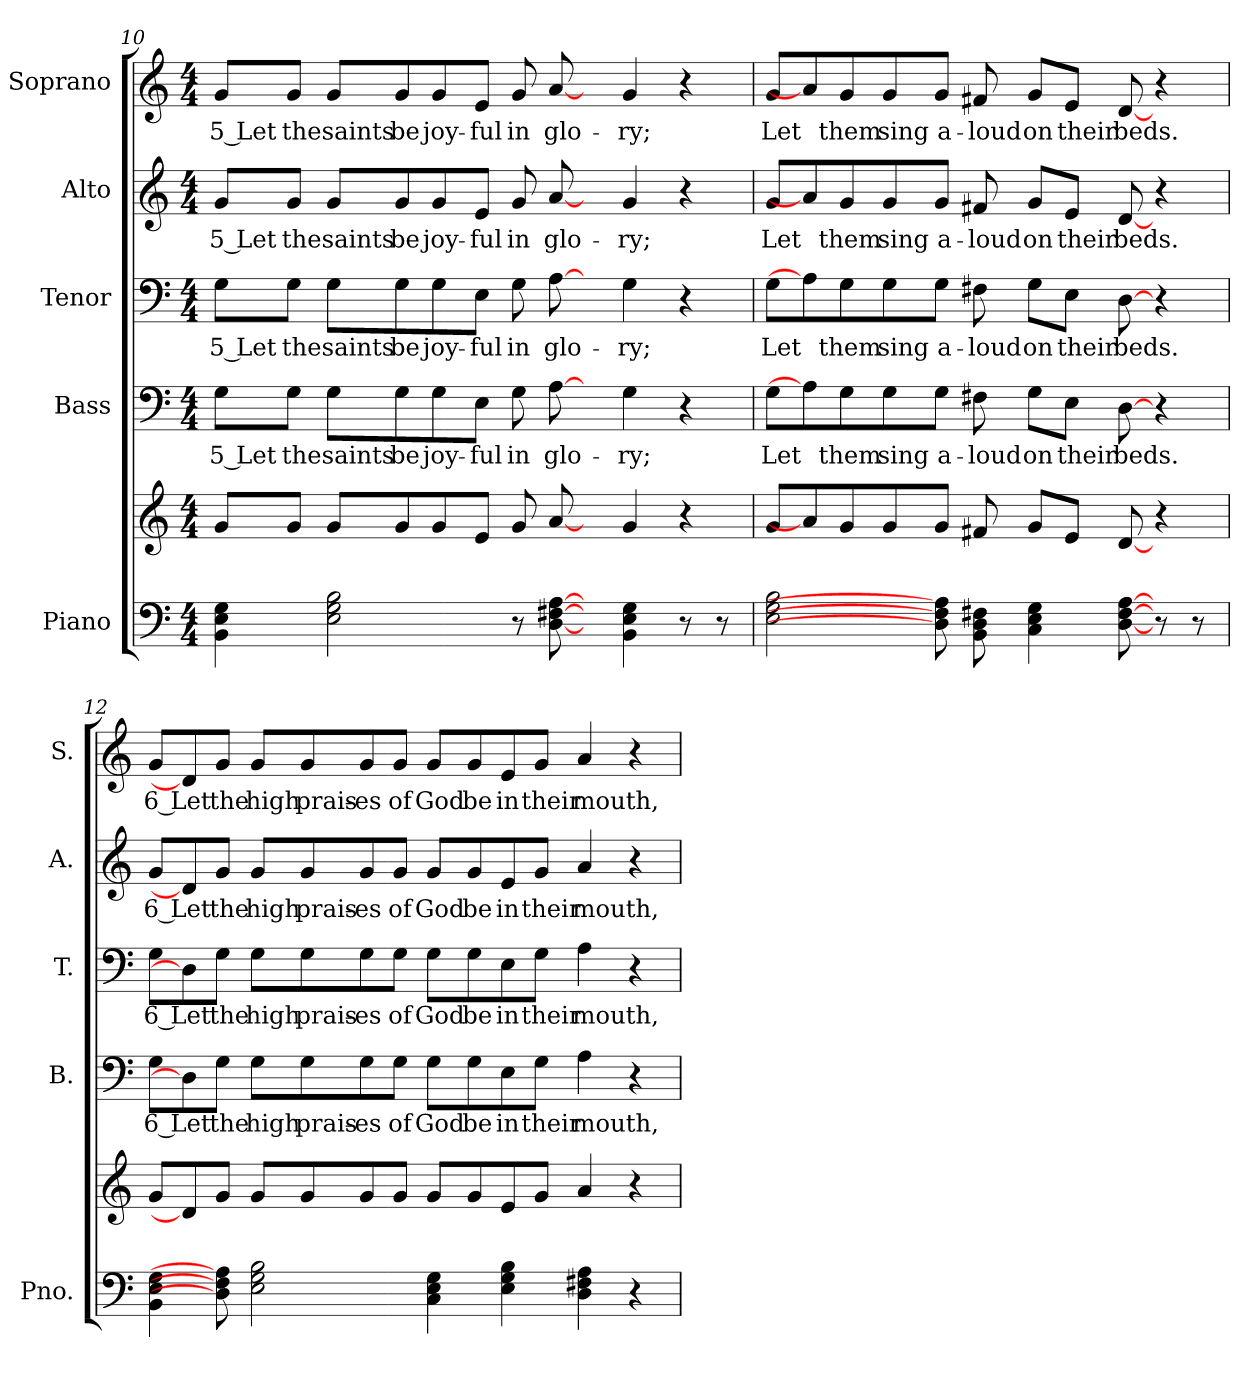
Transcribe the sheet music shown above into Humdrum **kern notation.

**kern	**kern	**kern	**text	**kern	**text	**kern	**text	**kern	**text
*part5	*part5	*part4	*part4	*part3	*part3	*part2	*part2	*part1	*part1
*staff6	*staff5	*staff4	*staff4	*staff3	*staff3	*staff2	*staff2	*staff1	*staff1
*I"Piano	*	*I"Bass	*	*I"Tenor	*	*I"Alto	*	*I"Soprano	*
*I'Pno.	*	*I'B.	*	*I'T.	*	*I'A.	*	*I'S.	*
!!LO:PB:g=z
*clefF4	*clefG2	*clefF4	*	*clefF4	*	*clefG2	*	*clefG2	*
*k[]	*k[]	*k[]	*	*k[]	*	*k[]	*	*k[]	*
*C:	*C:	*C:	*	*C:	*	*C:	*	*C:	*
*M4/4	*M4/4	*M4/4	*	*M4/4	*	*M4/4	*	*M4/4	*
=10	=10	=10	=10	=10	=10	=10	=10	=10	=10
!	!	!	!LO:LY:b:color=#000000	!	!	!	!	!	!
!	!	!	!	!	!LO:LY:b:color=#000000	!	!	!	!
!	!	!	!	!	!	!	!LO:LY:b:color=#000000	!	!
!	!	!	!	!	!	!	!	!	!LO:LY:b:color=#000000
4BBi\ 4Ei 4Gi	8gi/L	8Gi\L	5 Let	8Gi\L	5 Let	8gi/L	5 Let	8gi/L	5 Let
!	!	!	!LO:LY:b:color=#000000	!	!	!	!	!	!
!	!	!	!	!	!LO:LY:b:color=#000000	!	!	!	!
!	!	!	!	!	!	!	!LO:LY:b:color=#000000	!	!
!	!	!	!	!	!	!	!	!	!LO:LY:b:color=#000000
.	8gi/J	8Gi\J	the	8Gi\J	the	8gi/J	the	8gi/J	the
!	!	!	!LO:LY:b:color=#000000	!	!	!	!	!	!
!	!	!	!	!	!LO:LY:b:color=#000000	!	!	!	!
!	!	!	!	!	!	!	!LO:LY:b:color=#000000	!	!
!	!	!	!	!	!	!	!	!	!LO:LY:b:color=#000000
2Ei\ 2Gi 2Bi	8gi/L	8Gi\L	saints	8Gi\L	saints	8gi/L	saints	8gi/L	saints
!	!	!	!LO:LY:b:color=#000000	!	!	!	!	!	!
!	!	!	!	!	!LO:LY:b:color=#000000	!	!	!	!
!	!	!	!	!	!	!	!LO:LY:b:color=#000000	!	!
!	!	!	!	!	!	!	!	!	!LO:LY:b:color=#000000
.	8gi/	8Gi\	be	8Gi\	be	8gi/	be	8gi/	be
!	!	!	!LO:LY:b:color=#000000	!	!	!	!	!	!
!	!	!	!	!	!LO:LY:b:color=#000000	!	!	!	!
!	!	!	!	!	!	!	!LO:LY:b:color=#000000	!	!
!	!	!	!	!	!	!	!	!	!LO:LY:b:color=#000000
.	8gi/	8Gi\	joy-	8Gi\	joy-	8gi/	joy-	8gi/	joy-
!	!	!	!LO:LY:b:color=#000000	!	!	!	!	!	!
!	!	!	!	!	!LO:LY:b:color=#000000	!	!	!	!
!	!	!	!	!	!	!	!LO:LY:b:color=#000000	!	!
!	!	!	!	!	!	!	!	!	!LO:LY:b:color=#000000
.	8ei/J	8Ei\J	-ful	8Ei\J	-ful	8ei/J	-ful	8ei/J	-ful
!	!	!	!LO:LY:b:color=#000000	!	!	!	!	!	!
!	!	!	!	!	!LO:LY:b:color=#000000	!	!	!	!
!	!	!	!	!	!	!	!LO:LY:b:color=#000000	!	!
!	!	!	!	!	!	!	!	!	!LO:LY:b:color=#000000
8r	8gi/	8Gi\	in	8Gi\	in	8gi/	in	8gi/	in
!	!	!	!LO:LY:b:color=#000000	!	!	!	!	!	!
!	!	!	!	!	!LO:LY:b:color=#000000	!	!	!	!
!	!	!	!	!	!	!	!LO:LY:b:color=#000000	!	!
!	!	!	!	!	!	!	!	!	!LO:LY:b:color=#000000
[8Di\ [8F#Xi [8Ai	[8ai/	[8Ai\	glo-	[8Ai\	glo-	[8ai/	glo-	[8ai/	glo-
8ryy	8ryy	8ryy	.	8ryy	.	8ryy	.	8ryy	.
!	!	!	!LO:LY:b:color=#000000	!	!	!	!	!	!
!	!	!	!	!	!LO:LY:b:color=#000000	!	!	!	!
!	!	!	!	!	!	!	!LO:LY:b:color=#000000	!	!
!	!	!	!	!	!	!	!	!	!LO:LY:b:color=#000000
4BBi\ 4Ei 4Gi	4gi/	4Gi\	-ry;	4Gi\	-ry;	4gi/	-ry;	4gi/	-ry;
8r	4r	4r	.	4r	.	4r	.	4r	.
8r	.	.	.	.	.	.	.	.	.
!!LO:PB:g=z
=11	=11	=11	=11	=11	=11	=11	=11	=11	=11
!	!	!	!LO:LY:b:color=#000000	!	!	!	!	!	!
!	!	!	!	!	!LO:LY:b:color=#000000	!	!	!	!
!	!	!	!	!	!	!	!LO:LY:b:color=#000000	!	!
!	!	!	!	!	!	!	!	!	!LO:LY:b:color=#000000
2Ei\ 2Gi 2Bi	8gi/L	8Gi\L	Let	8Gi\L	Let	8gi/L	Let	8gi/L	Let
.	8ai/]	8Ai\]	.	8Ai\]	.	8ai/]	.	8ai/]	.
!	!	!	!LO:LY:b:color=#000000	!	!	!	!	!	!
!	!	!	!	!	!LO:LY:b:color=#000000	!	!	!	!
!	!	!	!	!	!	!	!LO:LY:b:color=#000000	!	!
!	!	!	!	!	!	!	!	!	!LO:LY:b:color=#000000
.	8gi/	8Gi\	them	8Gi\	them	8gi/	them	8gi/	them
!	!	!	!LO:LY:b:color=#000000	!	!	!	!	!	!
!	!	!	!	!	!LO:LY:b:color=#000000	!	!	!	!
!	!	!	!	!	!	!	!LO:LY:b:color=#000000	!	!
!	!	!	!	!	!	!	!	!	!LO:LY:b:color=#000000
.	8gi/	8Gi\	sing	8Gi\	sing	8gi/	sing	8gi/	sing
!	!	!	!LO:LY:b:color=#000000	!	!	!	!	!	!
!	!	!	!	!	!LO:LY:b:color=#000000	!	!	!	!
!	!	!	!	!	!	!	!LO:LY:b:color=#000000	!	!
!	!	!	!	!	!	!	!	!	!LO:LY:b:color=#000000
8Di\] 8F#i] 8Ai]	8gi/J	8Gi\J	a-	8Gi\J	a-	8gi/J	a-	8gi/J	a-
!	!	!	!LO:LY:b:color=#000000	!	!	!	!	!	!
!	!	!	!	!	!LO:LY:b:color=#000000	!	!	!	!
!	!	!	!	!	!	!	!LO:LY:b:color=#000000	!	!
!	!	!	!	!	!	!	!	!	!LO:LY:b:color=#000000
8BBi\ 8Di 8F#Xi	8f#Xi/	8F#Xi\	-loud	8F#Xi\	-loud	8f#Xi/	-loud	8f#Xi/	-loud
!	!	!	!LO:LY:b:color=#000000	!	!	!	!	!	!
!	!	!	!	!	!LO:LY:b:color=#000000	!	!	!	!
!	!	!	!	!	!	!	!LO:LY:b:color=#000000	!	!
!	!	!	!	!	!	!	!	!	!LO:LY:b:color=#000000
4Ci\ 4Ei 4Gi	8gi/L	8Gi\L	on	8Gi\L	on	8gi/L	on	8gi/L	on
!	!	!	!LO:LY:b:color=#000000	!	!	!	!	!	!
!	!	!	!	!	!LO:LY:b:color=#000000	!	!	!	!
!	!	!	!	!	!	!	!LO:LY:b:color=#000000	!	!
!	!	!	!	!	!	!	!	!	!LO:LY:b:color=#000000
.	8ei/J	8Ei\J	their	8Ei\J	their	8ei/J	their	8ei/J	their
!	!	!	!LO:LY:b:color=#000000	!	!	!	!	!	!
!	!	!	!	!	!LO:LY:b:color=#000000	!	!	!	!
!	!	!	!	!	!	!	!LO:LY:b:color=#000000	!	!
!	!	!	!	!	!	!	!	!	!LO:LY:b:color=#000000
[8Di\ [8F#i [8Ai	[8di/	[8Di\	beds.	[8Di\	beds.	[8di/	beds.	[8di/	beds.
8r	4r	4r	.	4r	.	4r	.	4r	.
8r	.	.	.	.	.	.	.	.	.
!!LO:PB:g=z
=12	=12	=12	=12	=12	=12	=12	=12	=12	=12
!	!	!	!LO:LY:b:color=#000000	!	!	!	!	!	!
!	!	!	!	!	!LO:LY:b:color=#000000	!	!	!	!
!	!	!	!	!	!	!	!LO:LY:b:color=#000000	!	!
!	!	!	!	!	!	!	!	!	!LO:LY:b:color=#000000
4BBi\ 4Ei 4Gi	8gi/L	8Gi\L	6 Let	8Gi\L	6 Let	8gi/L	6 Let	8gi/L	6 Let
.	8di/]	8Di\]	.	8Di\]	.	8di/]	.	8di/]	.
!	!	!	!LO:LY:b:color=#000000	!	!	!	!	!	!
!	!	!	!	!	!LO:LY:b:color=#000000	!	!	!	!
!	!	!	!	!	!	!	!LO:LY:b:color=#000000	!	!
!	!	!	!	!	!	!	!	!	!LO:LY:b:color=#000000
8Di\] 8F#i] 8Ai]	8gi/J	8Gi\J	the	8Gi\J	the	8gi/J	the	8gi/J	the
!	!	!	!LO:LY:b:color=#000000	!	!	!	!	!	!
!	!	!	!	!	!LO:LY:b:color=#000000	!	!	!	!
!	!	!	!	!	!	!	!LO:LY:b:color=#000000	!	!
!	!	!	!	!	!	!	!	!	!LO:LY:b:color=#000000
2Ei\ 2Gi 2Bi	8gi/L	8Gi\L	high	8Gi\L	high	8gi/L	high	8gi/L	high
!	!	!	!LO:LY:b:color=#000000	!	!	!	!	!	!
!	!	!	!	!	!LO:LY:b:color=#000000	!	!	!	!
!	!	!	!	!	!	!	!LO:LY:b:color=#000000	!	!
!	!	!	!	!	!	!	!	!	!LO:LY:b:color=#000000
.	8gi/	8Gi\	prais-	8Gi\	prais-	8gi/	prais-	8gi/	prais-
!	!	!	!LO:LY:b:color=#000000	!	!	!	!	!	!
!	!	!	!	!	!LO:LY:b:color=#000000	!	!	!	!
!	!	!	!	!	!	!	!LO:LY:b:color=#000000	!	!
!	!	!	!	!	!	!	!	!	!LO:LY:b:color=#000000
.	8gi/	8Gi\	-es	8Gi\	-es	8gi/	-es	8gi/	-es
!	!	!	!LO:LY:b:color=#000000	!	!	!	!	!	!
!	!	!	!	!	!LO:LY:b:color=#000000	!	!	!	!
!	!	!	!	!	!	!	!LO:LY:b:color=#000000	!	!
!	!	!	!	!	!	!	!	!	!LO:LY:b:color=#000000
.	8gi/J	8Gi\J	of	8Gi\J	of	8gi/J	of	8gi/J	of
!	!	!	!LO:LY:b:color=#000000	!	!	!	!	!	!
!	!	!	!	!	!LO:LY:b:color=#000000	!	!	!	!
!	!	!	!	!	!	!	!LO:LY:b:color=#000000	!	!
!	!	!	!	!	!	!	!	!	!LO:LY:b:color=#000000
4Ci\ 4Ei 4Gi	8gi/L	8Gi\L	God	8Gi\L	God	8gi/L	God	8gi/L	God
!	!	!	!LO:LY:b:color=#000000	!	!	!	!	!	!
!	!	!	!	!	!LO:LY:b:color=#000000	!	!	!	!
!	!	!	!	!	!	!	!LO:LY:b:color=#000000	!	!
!	!	!	!	!	!	!	!	!	!LO:LY:b:color=#000000
.	8gi/	8Gi\	be	8Gi\	be	8gi/	be	8gi/	be
!	!	!	!LO:LY:b:color=#000000	!	!	!	!	!	!
!	!	!	!	!	!LO:LY:b:color=#000000	!	!	!	!
!	!	!	!	!	!	!	!LO:LY:b:color=#000000	!	!
!	!	!	!	!	!	!	!	!	!LO:LY:b:color=#000000
4Ei\ 4Gi 4Bi	8ei/	8Ei\	in	8Ei\	in	8ei/	in	8ei/	in
!	!	!	!LO:LY:b:color=#000000	!	!	!	!	!	!
!	!	!	!	!	!LO:LY:b:color=#000000	!	!	!	!
!	!	!	!	!	!	!	!LO:LY:b:color=#000000	!	!
!	!	!	!	!	!	!	!	!	!LO:LY:b:color=#000000
.	8gi/J	8Gi\J	their	8Gi\J	their	8gi/J	their	8gi/J	their
!	!	!	!LO:LY:b:color=#000000	!	!	!	!	!	!
!	!	!	!	!	!LO:LY:b:color=#000000	!	!	!	!
!	!	!	!	!	!	!	!LO:LY:b:color=#000000	!	!
!	!	!	!	!	!	!	!	!	!LO:LY:b:color=#000000
4Di\ 4F#Xi 4Ai	4ai/	4Ai\	mouth,	4Ai\	mouth,	4ai/	mouth,	4ai/	mouth,
4r	4r	4r	.	4r	.	4r	.	4r	.
=	=	=	=	=	=	=	=	=	=
*-	*-	*-	*-	*-	*-	*-	*-	*-	*-
